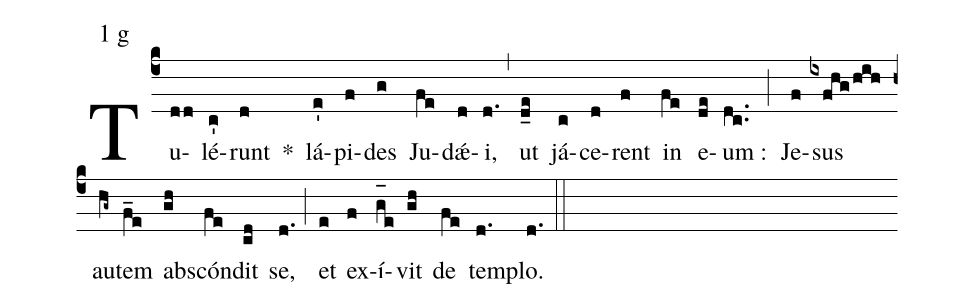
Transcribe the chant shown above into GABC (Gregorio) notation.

mode:1 g;
%%
(c4) Tu(dd)lé(c')runt(d) *() lá(e')pi(f)des(g) Ju(fe)dǽ(d)i,(d.) (,) ut(d_e) já(c)ce(d)rent(f) in(fe) e(de)um :(dc..) (;) Je(f)sus(ixfhg/hih) au(hg~)tem(f_e) abs(gh)cón(fe)dit(cd) se,(d.) (;) et(e) ex(f)í(g_[oh:h]e)vit(gh) de(fe) tem(d.)plo.(d.) (::)
